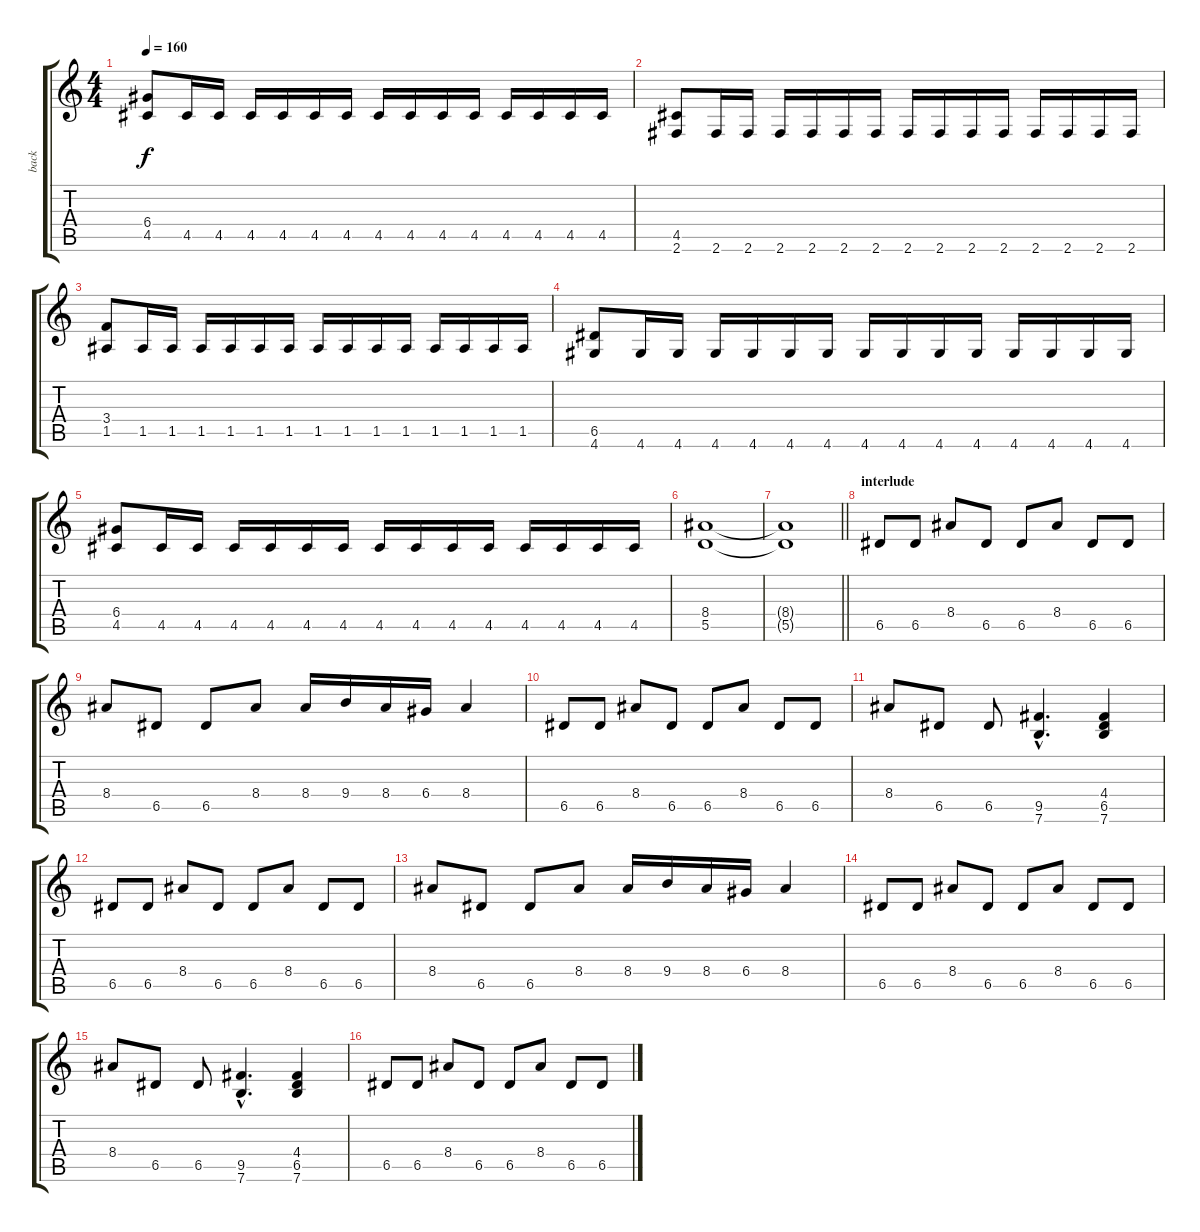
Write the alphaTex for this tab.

\track ("back" "back") {instrument distortionguitar}
\staff {score tabs}
\tuning (E4 B3 G3 D3 A2 E2) {hide}
\ts (4 4)
\tempo 160
\clef g2
\ks c
(6.4 4.5).8{dy f} 4.5.16 4.5.16 4.5.16 4.5.16 4.5.16 4.5.16 4.5.16 4.5.16 4.5.16 4.5.16 4.5.16 4.5.16 4.5.16 4.5.16 |
(4.5 2.6).8 2.6.16 2.6.16 2.6.16 2.6.16 2.6.16 2.6.16 2.6.16 2.6.16 2.6.16 2.6.16 2.6.16 2.6.16 2.6.16 2.6.16 |
(3.4 1.5).8 1.5.16 1.5.16 1.5.16 1.5.16 1.5.16 1.5.16 1.5.16 1.5.16 1.5.16 1.5.16 1.5.16 1.5.16 1.5.16 1.5.16 |
(6.5 4.6).8 4.6.16 4.6.16 4.6.16 4.6.16 4.6.16 4.6.16 4.6.16 4.6.16 4.6.16 4.6.16 4.6.16 4.6.16 4.6.16 4.6.16 |
(6.4 4.5).8 4.5.16 4.5.16 4.5.16 4.5.16 4.5.16 4.5.16 4.5.16 4.5.16 4.5.16 4.5.16 4.5.16 4.5.16 4.5.16 4.5.16 |
(8.4 5.5).1 |
\barLineRight lightlight
(8.4{t} 5.5{t}).1 |
\section ("" "interlude")
6.5.8 6.5.8 8.4.8 6.5.8 6.5.8 8.4.8 6.5.8 6.5.8 |
8.4.8 6.5.8 6.5.8 8.4.8 8.4.16 9.4.16 8.4.16 6.4.16 8.4.4 |
6.5.8 6.5.8 8.4.8 6.5.8 6.5.8 8.4.8 6.5.8 6.5.8 |
8.4.8 6.5.8 6.5.8 (9.5{hac} 7.6{hac}).4{d} (4.4 6.5 7.6).4 |
6.5.8 6.5.8 8.4.8 6.5.8 6.5.8 8.4.8 6.5.8 6.5.8 |
8.4.8 6.5.8 6.5.8 8.4.8 8.4.16 9.4.16 8.4.16 6.4.16 8.4.4 |
6.5.8 6.5.8 8.4.8 6.5.8 6.5.8 8.4.8 6.5.8 6.5.8 |
8.4.8 6.5.8 6.5.8 (9.5{hac} 7.6{hac}).4{d} (4.4 6.5 7.6).4 |
6.5.8 6.5.8 8.4.8 6.5.8 6.5.8 8.4.8 6.5.8 6.5.8
